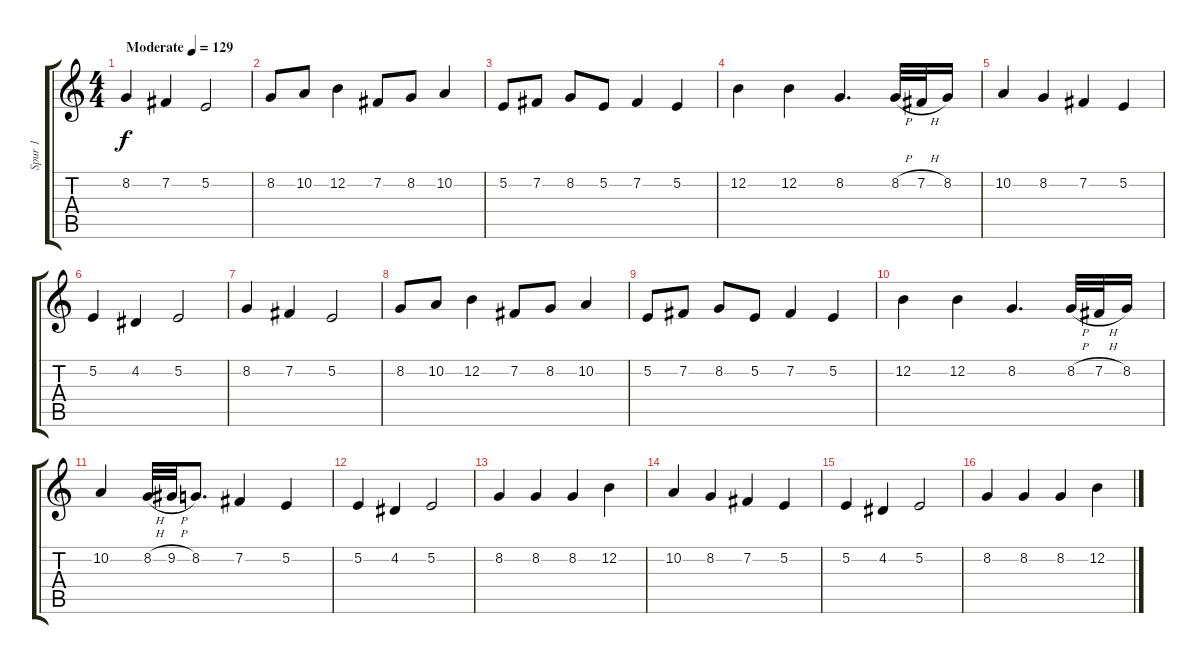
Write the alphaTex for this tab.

\track ("Spur 1" "Spur 1") {instrument violin}
\staff {score tabs}
\tuning (E4 B3 G3 D3 A2 E2) {hide}
\ts (4 4)
\tempo (129 "Moderate")
\clef g2
\ks c
8.2.4{dy f instrument violin} 7.2.4 5.2.2 |
8.2.8 10.2.8 12.2.4 7.2.8 8.2.8 10.2.4 |
5.2.8 7.2.8 8.2.8 5.2.8 7.2.4 5.2.4 |
12.2.4 12.2.4 8.2.4{d} 8.2{h}.32 7.2{h}.32 8.2.16 |
10.2.4 8.2.4 7.2.4 5.2.4 |
5.2.4 4.2.4 5.2.2 |
8.2.4 7.2.4 5.2.2 |
8.2.8 10.2.8 12.2.4 7.2.8 8.2.8 10.2.4 |
5.2.8 7.2.8 8.2.8 5.2.8 7.2.4 5.2.4 |
12.2.4 12.2.4 8.2.4{d} 8.2{h}.32 7.2{h}.32 8.2.16 |
10.2.4 8.2{h}.32 9.2{h}.32 8.2.8{d} 7.2.4 5.2.4 |
5.2.4 4.2.4 5.2.2 |
8.2.4 8.2.4 8.2.4 12.2.4 |
10.2.4 8.2.4 7.2.4 5.2.4 |
5.2.4 4.2.4 5.2.2 |
8.2.4 8.2.4 8.2.4 12.2.4
